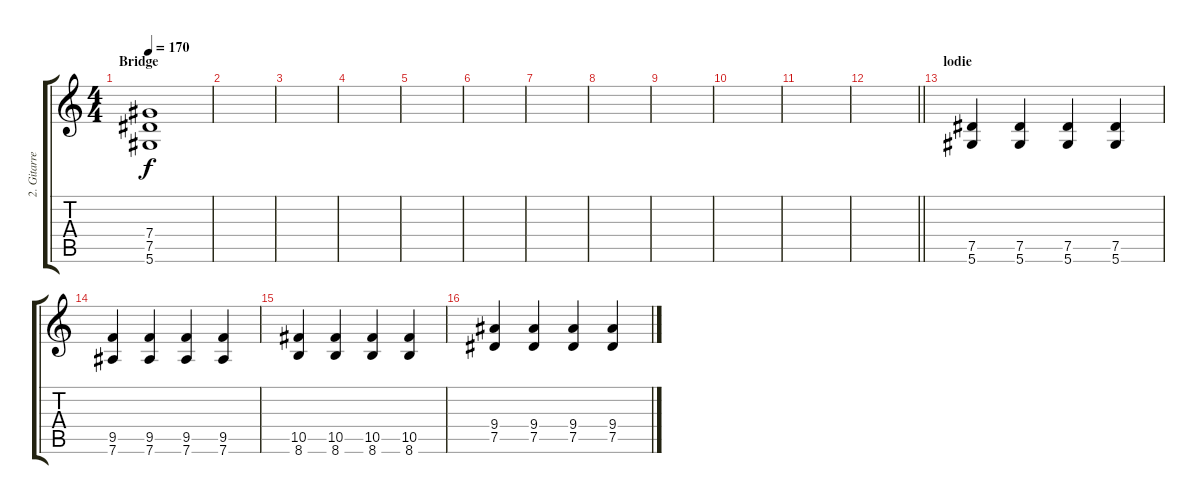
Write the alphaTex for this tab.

\track ("2. Gitarre" "2. Gitarre") {instrument electricguitarmuted}
\staff {score tabs}
\tuning (Eb4 Bb3 Gb3 Db3 Ab2 Eb2) {hide}
\ts (4 4)
\section ("" "Bridge")
\tempo 170
\clef g2
\ks c
(7.4 7.5 5.6).1{dy f} |
|
|
|
|
|
|
|
|
|
|
\barLineRight lightlight
|
\section ("" "lodie")
(7.5 5.6).4 (7.5 5.6).4 (7.5 5.6).4 (7.5 5.6).4 |
(9.5 7.6).4 (9.5 7.6).4 (9.5 7.6).4 (9.5 7.6).4 |
(10.5 8.6).4 (10.5 8.6).4 (10.5 8.6).4 (10.5 8.6).4 |
(9.4 7.5).4 (9.4 7.5).4 (9.4 7.5).4 (9.4 7.5).4
